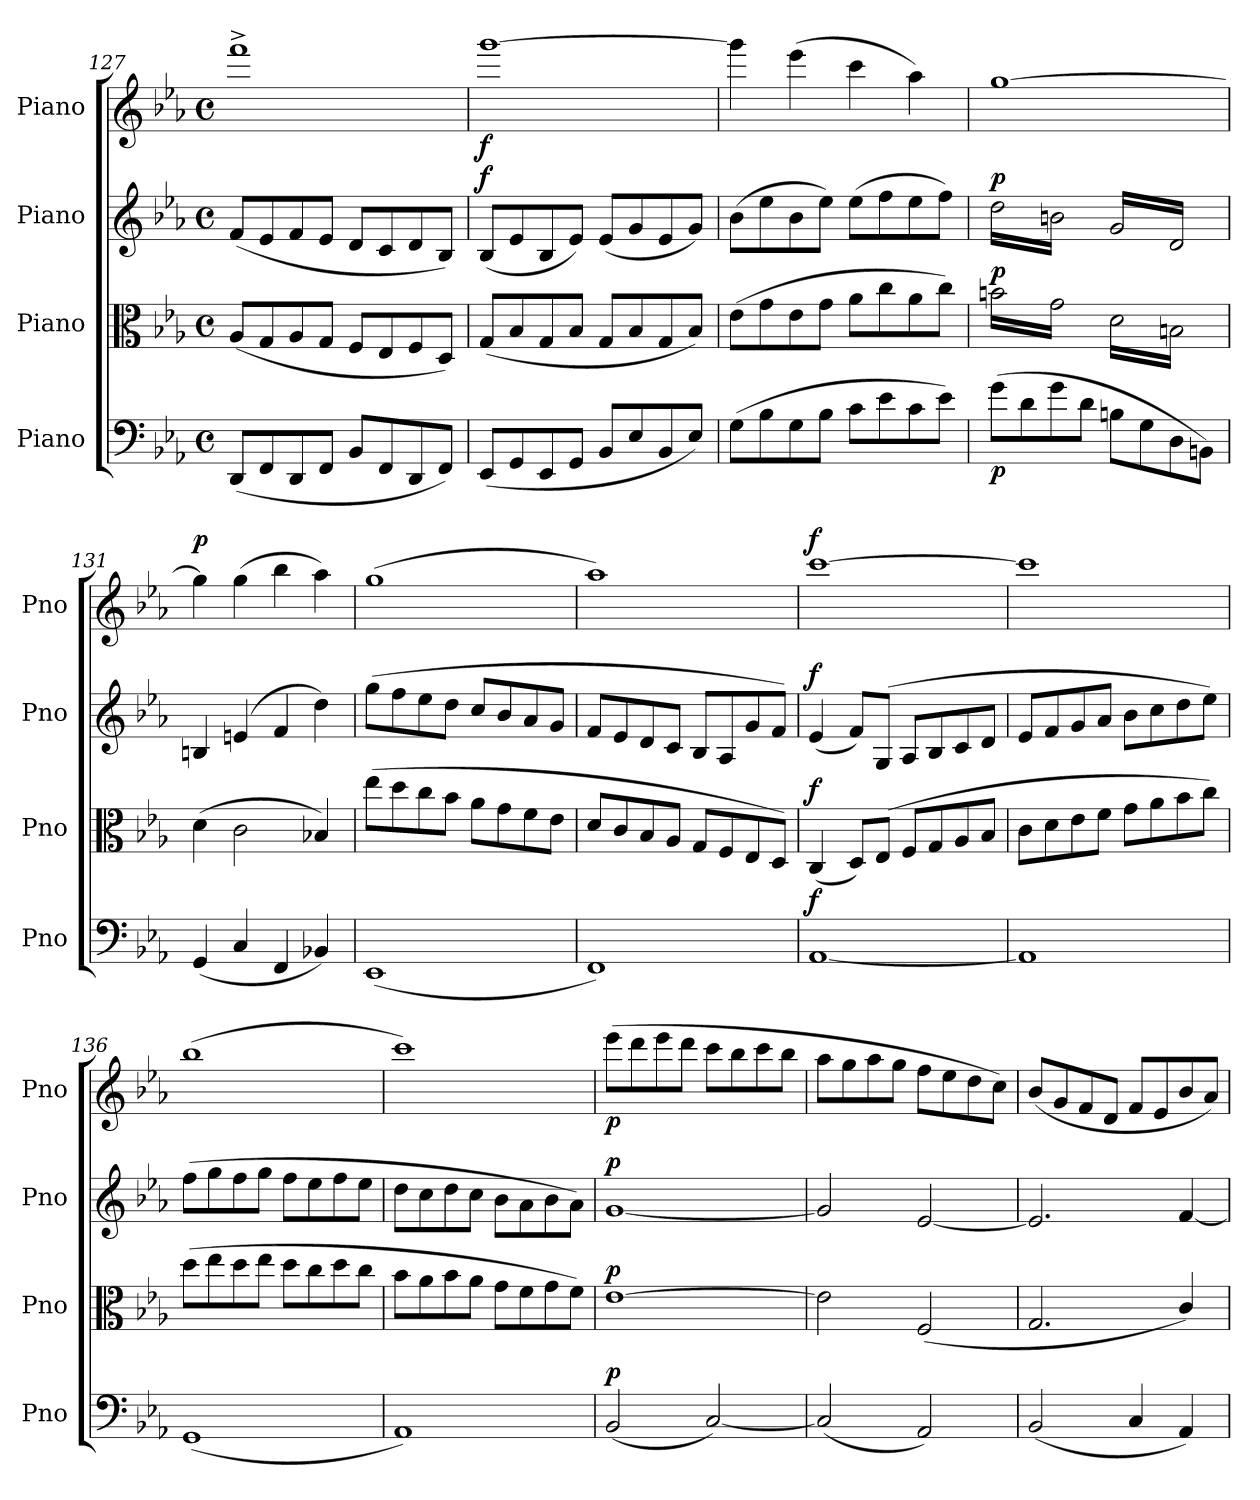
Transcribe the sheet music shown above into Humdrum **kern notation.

**kern	**dynam	**kern	**dynam	**kern	**dynam	**kern	**dynam
*part4	*part4	*part3	*part3	*part2	*part2	*part1	*part1
*staff4	*staff4	*staff3	*staff3	*staff2	*staff2	*staff1	*staff1
*I"Piano	*	*I"Piano	*	*I"Piano	*	*I"Piano	*
*I'Pno	*	*I'Pno	*	*I'Pno	*	*I'Pno	*
*clefF4	*	*clefC3	*	*clefG2	*	*clefG2	*
*k[b-e-a-]	*	*k[b-e-a-]	*	*k[b-e-a-]	*	*k[b-e-a-]	*
*M4/4	*	*M4/4	*	*M4/4	*	*M4/4	*
*met(c)	*	*met(c)	*	*met(c)	*	*met(c)	*
=127	=127	=127	=127	=127	=127	=127	=127
(8DD/L	.	(8A-/L	.	(8f/L	.	1fff^	.
8FF/	.	8G/	.	8e-/	.	.	.
8DD/	.	8A-/	.	8f/	.	.	.
8FF/J	.	8G/J	.	8e-/J	.	.	.
8BB-/L	.	8F/L	.	8d/L	.	.	.
8FF/	.	8E-/	.	8c/	.	.	.
8DD/	.	8F/	.	8d/	.	.	.
8FF/J)	.	8D/J)	.	8B-/J)	.	.	.
=128	=128	=128	=128	=128	=128	=128	=128
!	!	!	!	!	!LO:DY:a	!	!LO:DY:b
(8EE-/L	.	(8G/L	.	(8B-/L	f	[1ggg	f
8GG/	.	8B-/	.	8e-/	.	.	.
8EE-/	.	8G/	.	8B-/	.	.	.
8GG/J	.	8B-/J	.	8e-/J)	.	.	.
8BB-/L	.	8G/L	.	(8e-/L	.	.	.
8E-/	.	8B-/	.	8g/	.	.	.
8BB-/	.	8G/	.	8e-/	.	.	.
8E-/J)	.	8B-/J)	.	8g/J)	.	.	.
=129	=129	=129	=129	=129	=129	=129	=129
(8G\L	.	(8e-\L	.	(8b-\L	.	4ggg\]	.
8B-\	.	8g\	.	8ee-\	.	.	.
8G\	.	8e-\	.	8b-\	.	(4eee-\	.
8B-\J	.	8g\J	.	8ee-\J)	.	.	.
8c\L	.	8a-\L	.	(8ee-\L	.	4ccc\	.
8e-\	.	8cc\	.	8ff\	.	.	.
8c\	.	8a-\	.	8ee-\	.	4aa-\)	.
8e-\J)	.	8cc\J)	.	8ff\J)	.	.	.
=130	=130	=130	=130	=130	=130	=130	=130
!	!LO:DY:b	!	!LO:DY:a	!	!LO:DY:a	!	!
*	*	*tremolo	*	*	*	*	*
*	*	*	*	*tremolo	*	*	*
(8g\L	p	(16bn\LL	p	(16dd\LL	p	[1gg	.
.	.	16g\	.	16bn\	.	.	.
8d\	.	16bn\	.	16dd\	.	.	.
.	.	16g\	.	16bn\	.	.	.
8g\	.	16bn\	.	16dd\	.	.	.
.	.	16g\	.	16bn\	.	.	.
8d\J	.	16bn\	.	16dd\	.	.	.
.	.	16g\JJ	.	16bn\JJ	.	.	.
8Bn\L	.	16d\LL	.	16g/LL	.	.	.
.	.	16Bn\)	.	16d/)	.	.	.
8G\	.	16d\	.	16g/	.	.	.
.	.	16Bn\)	.	16d/)	.	.	.
8D\	.	16d\	.	16g/	.	.	.
.	.	16Bn\)	.	16d/)	.	.	.
8BBn\J)	.	16d\	.	16g/	.	.	.
.	.	16Bn\)JJ	.	16d/)JJ	.	.	.
*	*	*	*	*Xtremolo	*	*	*
*	*	*Xtremolo	*	*	*	*	*
=131	=131	=131	=131	=131	=131	=131	=131
!	!	!	!	!	!	!	!LO:DY:a
(4GG/	.	(4d\	.	4Bn/	.	4gg\]	p
.	.	.	.	.	.	.	.
.	.	.	.	.	.	.	.
.	.	.	.	.	.	.	.
4C/	.	2c\	.	(4en/	.	(4gg\	.
4FF/	.	.	.	4f/	.	4bb-\	.
4BB-X/)	.	4B-X/)	.	4dd\)	.	4aa-\)	.
=132	=132	=132	=132	=132	=132	=132	=132
(1EE-	.	(8ee-\L	.	(8gg\L	.	(>1gg	.
.	.	8dd\	.	8ff\	.	.	.
.	.	8cc\	.	8ee-\	.	.	.
.	.	8b-\J	.	8dd\J	.	.	.
.	.	8a-\L	.	8cc/L	.	.	.
.	.	8g\	.	8b-/	.	.	.
.	.	8f\	.	8a-/	.	.	.
.	.	8e-\J	.	8g/J	.	.	.
=133	=133	=133	=133	=133	=133	=133	=133
1FF)	.	8d/L	.	8f/L	.	1aa-)	.
.	.	8c/	.	8e-/	.	.	.
.	.	8B-/	.	8d/	.	.	.
.	.	8A-/J	.	8c/J	.	.	.
.	.	8G/L	.	8B-/L	.	.	.
.	.	8F/	.	8A-/	.	.	.
.	.	8E-/	.	8g/	.	.	.
.	.	8D/J)	.	8f/J)	.	.	.
!!LO:LB:g=z
=134	=134	=134	=134	=134	=134	=134	=134
!	!LO:DY:a	!	!LO:DY:a	!	!LO:DY:a	!	!LO:DY:a
[1AA-	f	(4C/	f	(4e-/	f	[1ccc	f
.	.	8D/L)	.	8f/L)	.	.	.
.	.	(8E-/J	.	(8G/J	.	.	.
.	.	8F/L	.	8A-/L	.	.	.
.	.	8G/	.	8B-/	.	.	.
.	.	8A-/	.	8c/	.	.	.
.	.	8B-/J	.	8d/J	.	.	.
=135	=135	=135	=135	=135	=135	=135	=135
1AA-]	.	8c\L	.	8e-/L	.	1ccc]	.
.	.	8d\	.	8f/	.	.	.
.	.	8e-\	.	8g/	.	.	.
.	.	8f\J	.	8a-/J	.	.	.
.	.	8g\L	.	8b-\L	.	.	.
.	.	8a-\	.	8cc\	.	.	.
.	.	8b-\	.	8dd\	.	.	.
.	.	8cc\J)	.	8ee-\J)	.	.	.
=136	=136	=136	=136	=136	=136	=136	=136
(1GG	.	(8dd\L	.	(8ff\L	.	(>1bb-	.
.	.	8ee-\	.	8gg\	.	.	.
.	.	8dd\	.	8ff\	.	.	.
.	.	8ee-\J	.	8gg\J	.	.	.
.	.	8dd\L	.	8ff\L	.	.	.
.	.	8cc\	.	8ee-\	.	.	.
.	.	8dd\	.	8ff\	.	.	.
.	.	8cc\J	.	8ee-\J	.	.	.
=137	=137	=137	=137	=137	=137	=137	=137
1AA-)	.	8b-\L	.	8dd\L	.	1ccc)	.
.	.	8a-\	.	8cc\	.	.	.
.	.	8b-\	.	8dd\	.	.	.
.	.	8a-\J	.	8cc\J	.	.	.
.	.	8g\L	.	8b-\L	.	.	.
.	.	8f\	.	8a-\	.	.	.
.	.	8g\	.	8b-\	.	.	.
.	.	8f\J)	.	8a-\J)	.	.	.
=138	=138	=138	=138	=138	=138	=138	=138
!	!LO:DY:a	!	!LO:DY:a	!	!LO:DY:a	!	!LO:DY:b
(2BB-/	p	[1e-	p	[1g	p	(8eee-\L	p
.	.	.	.	.	.	8ddd\	.
.	.	.	.	.	.	8eee-\	.
.	.	.	.	.	.	8ddd\J	.
[2C/)	.	.	.	.	.	8ccc\L	.
.	.	.	.	.	.	8bb-\	.
.	.	.	.	.	.	8ccc\	.
.	.	.	.	.	.	8bb-\J	.
=139	=139	=139	=139	=139	=139	=139	=139
(2C/]	.	2e-\]	.	2g/]	.	8aa-\L	.
.	.	.	.	.	.	8gg\	.
.	.	.	.	.	.	8aa-\	.
.	.	.	.	.	.	8gg\J	.
2AA-/)	.	(2F/	.	[2e-/	.	8ff\L	.
.	.	.	.	.	.	8ee-\	.
.	.	.	.	.	.	8dd\	.
.	.	.	.	.	.	8cc\J)	.
=140	=140	=140	=140	=140	=140	=140	=140
(2BB-/	.	2.G/	.	2.e-/]	.	(8b-/L	.
.	.	.	.	.	.	8g/	.
.	.	.	.	.	.	8f/	.
.	.	.	.	.	.	8d/J	.
4C/	.	.	.	.	.	8f/L	.
.	.	.	.	.	.	8e-/	.
4AA-/)	.	4c/)	.	[4f/	.	8b-/	.
.	.	.	.	.	.	8a-/J)	.
=	=	=	=	=	=	=	=
*-	*-	*-	*-	*-	*-	*-	*-
